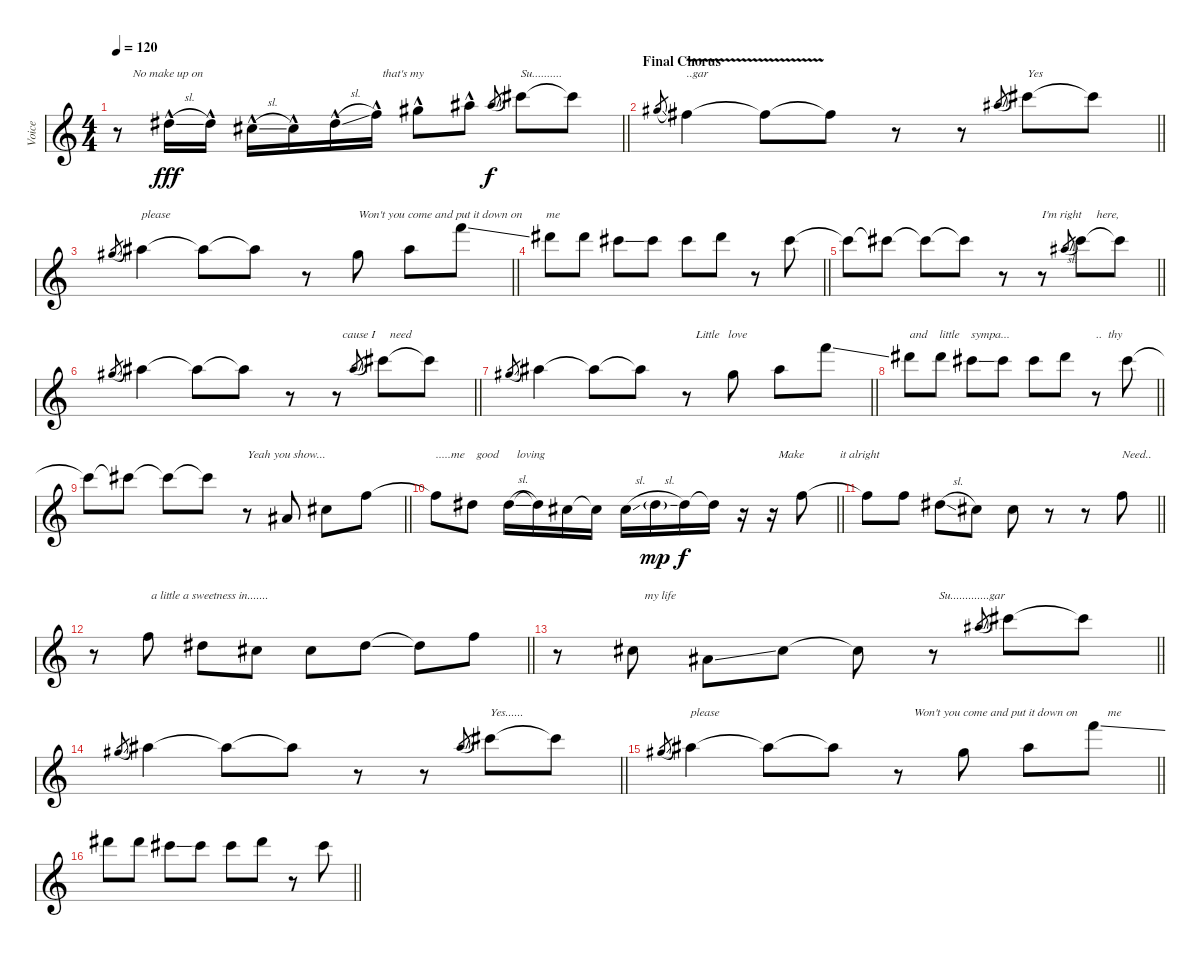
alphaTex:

\track ("Voice" "Voice") {instrument overdrivenguitar}
\staff {score}
\tuning (E4 B3 G3 D3 A2 E2) {hide}
\ts (4 4)
\tempo 120
\clef g2
\barLineRight lightlight
\ks c
r.8{txt "     No make up on" dy ff balance 8} 4.2{sl hac}.16{dy fff} 4.2{hac}.16 6.3{sl hac}.16 6.3{hac}.16 4.2{sl hac}.16 6.2{hac}.16{txt "  that's my"} 9.2{hac}.8 11.2{hac}.8 6.1{sl}.8{gr dy f} 9.1.8{txt "Su.........." balance 16} 9.1{t}.8 |
\section ("" "Final Chorus")
\barLineRight lightlight
4.1{sl}.8{gr} 2.1{v}.4{txt "..gar"} 2.1{t}.8 2.1{t}.8 r.8 r.8 6.1{sl}.8{gr} 9.1.8{txt "Yes  "} 9.1{t}.8 |
\barLineRight lightlight
4.1{sl}.8{gr} 6.1.4{txt "please"} 6.1{t}.8 6.1{t}.8 r.8 9.2.8{txt "Won't you come and put it down on        me"} 11.2.8 13.1{ss}.8 |
\barLineRight lightlight
11.1.8 11.1.8 9.1{ss}.8 9.1.8 9.1.8 11.1.8 r.8 9.1.8 |
\barLineRight lightlight
9.1{t}.8 9.1{t}.8 9.1{t}.8 9.1{t}.8 r.8 r.8{txt "I'm right     here,"} 6.1{sl}.8{gr} 9.1.8 9.1{t}.8 |
\barLineRight lightlight
4.1{sl}.8{gr} 6.1.4 6.1{t}.8 6.1{t}.8 r.8 r.8{txt "  cause I     need"} 6.1{sl}.8{gr} 9.1.8 9.1{t}.8 |
\barLineRight lightlight
4.1{sl}.8{gr} 6.1.4 6.1{t}.8 6.1{t}.8 r.8{txt "   Little   love         "} 9.2.8 11.2.8 13.1{ss}.8 |
\barLineRight lightlight
11.1.8{txt "and    little    sympa..."} 11.1.8 9.1{ss}.8 9.1.8 9.1.8 11.1.8 r.8{txt "..  thy"} 9.1.8 |
\barLineRight lightlight
9.1{t}.8 9.1{t}.8 9.1{t}.8 9.1{t}.8 r.8{txt "Yeah you show..."} 3.3.8 6.3.8 10.3.8 |
\barLineRight lightlight
10.3{t}.8{txt ".....me    good      loving"} 8.3.8 8.3{sl}.16 8.3{t}.16 6.3.16 6.3{t}.16 6.3{sl}.16 8.3{sl g}.16{dy mp} 8.3.16{dy f} 8.3{t}.16 r.16 r.16{txt "  Make            it alright"} 10.3.8 |
\barLineRight lightlight
10.3{t}.8 10.3.8 8.3{sl}.8 6.3.8 6.3.8 r.8 r.8 10.3.8{txt "Need.."} |
\barLineRight lightlight
r.8 10.3.8{txt " a little a sweetness in.......   "} 8.3.8 6.3.8 6.3.8 8.3{ss}.8 8.3{t}.8 10.3.8 |
\barLineRight lightlight
r.8 6.3.8{txt "    my life"} 3.3{ss}.8 6.3.8 6.3{t}.8 r.8{txt "  Su.............gar"} 6.1{sl}.8{gr} 9.1.8 9.1{t}.8 |
\barLineRight lightlight
4.1{sl}.8{gr} 6.1.4 6.1{t}.8 6.1{t}.8 r.8 r.8 6.1{sl}.8{gr} 9.1.8{txt "Yes...... "} 9.1{t}.8 |
\barLineRight lightlight
4.1{sl}.8{gr} 6.1.4{txt "please"} 6.1{t}.8 6.1{t}.8 r.8{txt "     Won't you come and put it down on          me"} 9.2.8 11.2.8 13.1{ss}.8 |
\barLineRight lightlight
11.1.8 11.1.8 9.1{ss}.8 9.1.8 9.1.8 11.1.8 r.8 9.1.8
